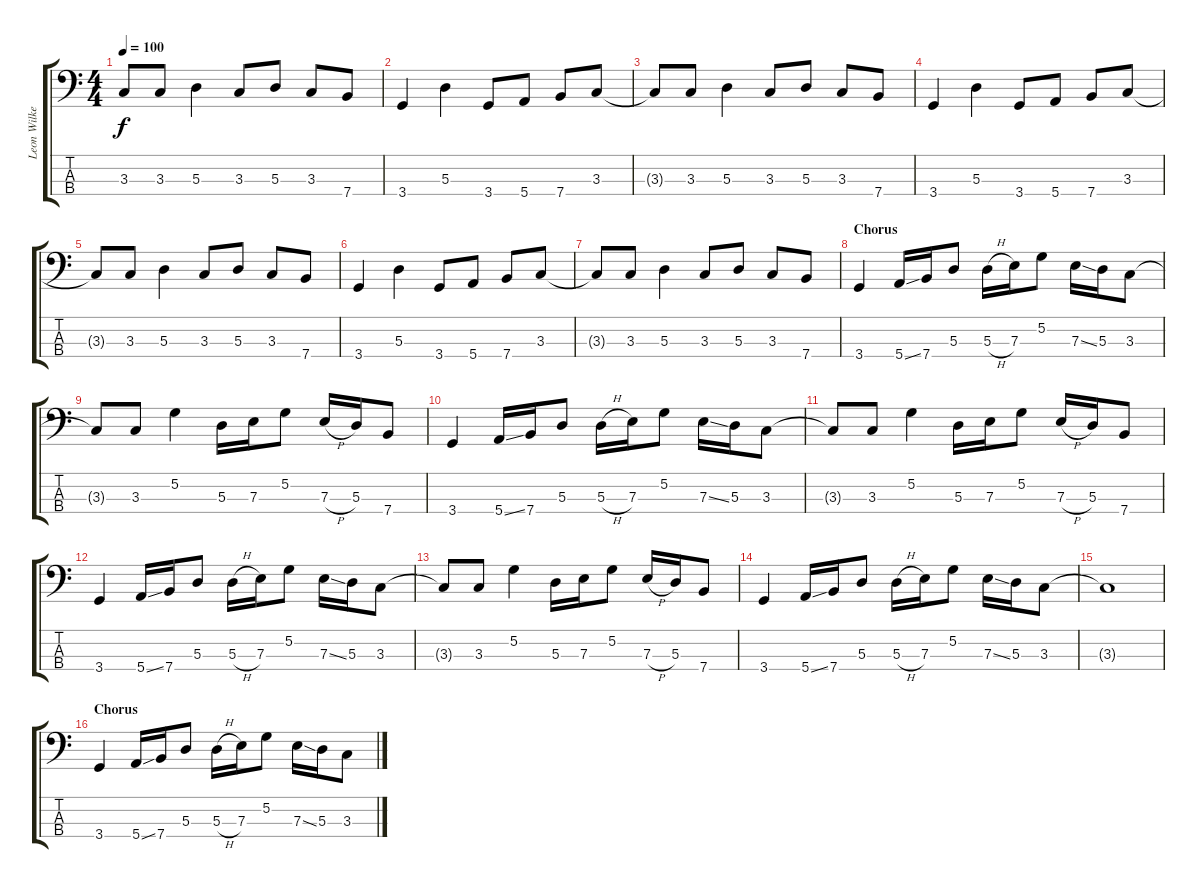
\track ("Leon Wilkeson " "Leon Wilke") {instrument electricbassfinger}
\staff {score tabs}
\tuning (G2 D2 A1 E1) {hide}
\ts (4 4)
\tempo 100
\clef f4
\ks c
3.3{t}.8{dy f} 3.3.8 5.3.4 3.3.8 5.3.8 3.3.8 7.4.8 |
3.4.4 5.3.4 3.4.8 5.4.8 7.4.8 3.3.8 |
3.3{t}.8 3.3.8 5.3.4 3.3.8 5.3.8 3.3.8 7.4.8 |
3.4.4 5.3.4 3.4.8 5.4.8 7.4.8 3.3.8 |
3.3{t}.8 3.3.8 5.3.4 3.3.8 5.3.8 3.3.8 7.4.8 |
3.4.4 5.3.4 3.4.8 5.4.8 7.4.8 3.3.8 |
3.3{t}.8 3.3.8 5.3.4 3.3.8 5.3.8 3.3.8 7.4.8 |
\section ("" "Chorus")
3.4.4 5.4{ss}.16 7.4.16 5.3.8 5.3{h}.16 7.3.16 5.2.8 7.3{ss}.16 5.3.16 3.3.8 |
3.3{t}.8 3.3.8 5.2.4 5.3.16 7.3.16 5.2.8 7.3{h}.16 5.3.16 7.4.8 |
3.4.4 5.4{ss}.16 7.4.16 5.3.8 5.3{h}.16 7.3.16 5.2.8 7.3{ss}.16 5.3.16 3.3.8 |
3.3{t}.8 3.3.8 5.2.4 5.3.16 7.3.16 5.2.8 7.3{h}.16 5.3.16 7.4.8 |
3.4.4 5.4{ss}.16 7.4.16 5.3.8 5.3{h}.16 7.3.16 5.2.8 7.3{ss}.16 5.3.16 3.3.8 |
3.3{t}.8 3.3.8 5.2.4 5.3.16 7.3.16 5.2.8 7.3{h}.16 5.3.16 7.4.8 |
3.4.4 5.4{ss}.16 7.4.16 5.3.8 5.3{h}.16 7.3.16 5.2.8 7.3{ss}.16 5.3.16 3.3.8 |
3.3{t}.1 |
\section ("" "Chorus")
3.4.4 5.4{ss}.16 7.4.16 5.3.8 5.3{h}.16 7.3.16 5.2.8 7.3{ss}.16 5.3.16 3.3.8
